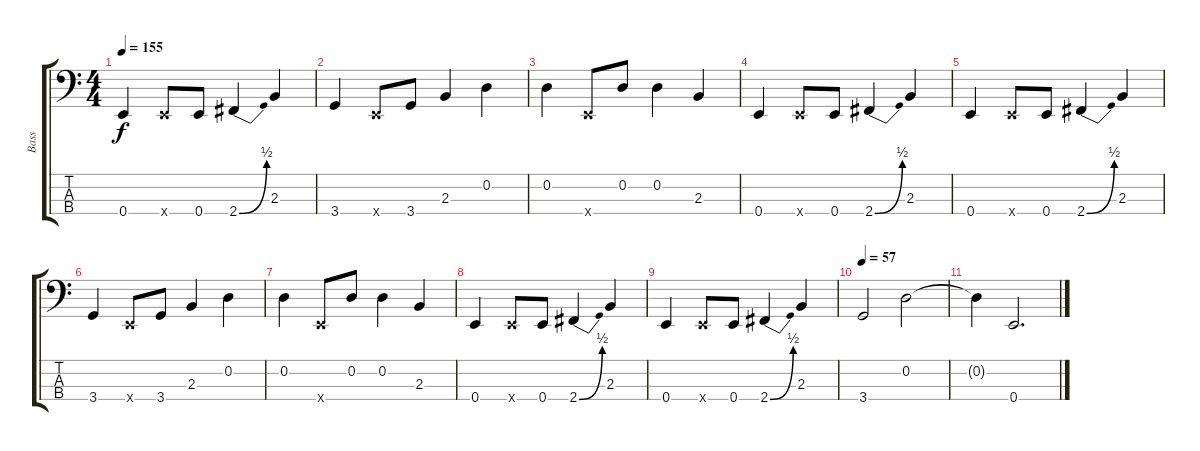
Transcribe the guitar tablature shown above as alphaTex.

\track ("Bass" "Bass") {instrument acousticbass}
\staff {score tabs}
\tuning (G2 D2 A1 E1) {hide}
\ts (4 4)
\tempo 155
\clef f4
\ks c
0.4.4{dy f} 0.4{x}.8 0.4.8 2.4{be (bend 0 0 60 2)}.4 2.3.4 |
3.4.4 0.4{x}.8 3.4.8 2.3.4 0.2.4 |
0.2.4 0.4{x}.8 0.2.8 0.2.4 2.3.4 |
0.4.4 0.4{x}.8 0.4.8 2.4{be (bend 0 0 60 2)}.4 2.3.4 |
0.4.4 0.4{x}.8 0.4.8 2.4{be (bend 0 0 60 2)}.4 2.3.4 |
3.4.4 0.4{x}.8 3.4.8 2.3.4 0.2.4 |
0.2.4 0.4{x}.8 0.2.8 0.2.4 2.3.4 |
0.4.4 0.4{x}.8 0.4.8 2.4{be (bend 0 0 60 2)}.4 2.3.4 |
0.4.4 0.4{x}.8 0.4.8 2.4{be (bend 0 0 60 2)}.4 2.3.4 |
\tempo 57
3.4.2 0.2.2 |
0.2{t}.4 0.4.2{d}
